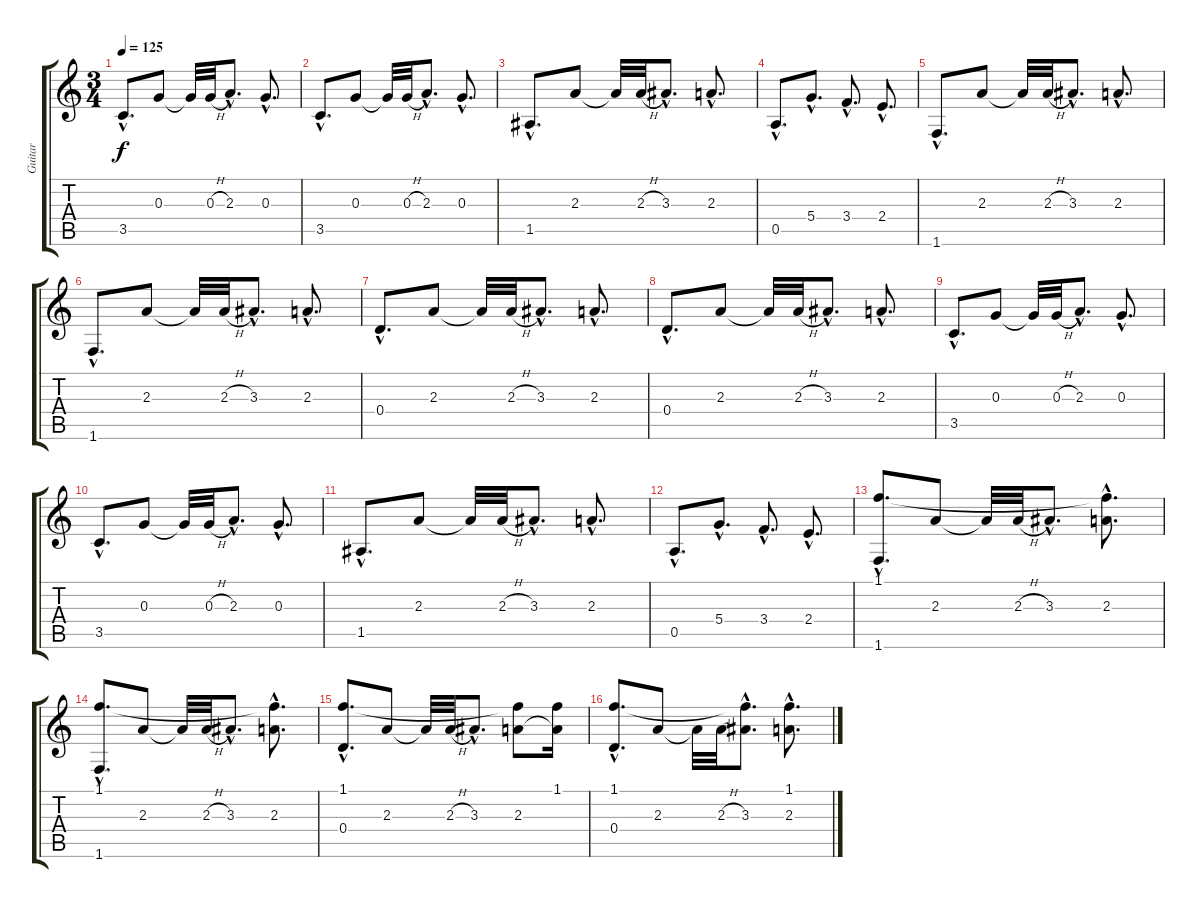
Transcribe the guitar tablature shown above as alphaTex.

\track ("Guitar" "Guitar") {instrument acousticguitarnylon}
\staff {score tabs}
\tuning (E4 B3 G3 D3 A2 E2) {hide}
\ts (3 4)
\tempo 125
\clef g2
\ks c
3.5{hac}.8{d dy f} 0.3.8 0.3{t}.32 0.3{h}.32 2.3{hac}.8{d} 0.3{hac}.8{d} |
3.5{hac}.8{d} 0.3.8 0.3{t}.32 0.3{h}.32 2.3{hac}.8{d} 0.3{hac}.8{d} |
1.5{hac}.8{d} 2.3.8 2.3{t}.32 2.3{h}.32 3.3{hac}.8{d} 2.3{hac}.8{d} |
0.5{hac}.8{d} 5.4{hac}.8{d} 3.4{hac}.8{d} 2.4{hac}.8{d} |
1.6{hac}.8{d} 2.3.8 2.3{t}.32 2.3{h}.32 3.3{hac}.8{d} 2.3{hac}.8{d} |
1.6{hac}.8{d} 2.3.8 2.3{t}.32 2.3{h}.32 3.3{hac}.8{d} 2.3{hac}.8{d} |
0.4{hac}.8{d} 2.3.8 2.3{t}.32 2.3{h}.32 3.3{hac}.8{d} 2.3{hac}.8{d} |
0.4{hac}.8{d} 2.3.8 2.3{t}.32 2.3{h}.32 3.3{hac}.8{d} 2.3{hac}.8{d} |
3.5{hac}.8{d} 0.3.8 0.3{t}.32 0.3{h}.32 2.3{hac}.8{d} 0.3{hac}.8{d} |
3.5{hac}.8{d} 0.3.8 0.3{t}.32 0.3{h}.32 2.3{hac}.8{d} 0.3{hac}.8{d} |
1.5{hac}.8{d} 2.3.8 2.3{t}.32 2.3{h}.32 3.3{hac}.8{d} 2.3{hac}.8{d} |
0.5{hac}.8{d} 5.4{hac}.8{d} 3.4{hac}.8{d} 2.4{hac}.8{d} |
(1.1{hac} 1.6{hac}).8{d volume 14} 2.3.8 2.3{t}.32 2.3{h}.32 3.3{hac}.8{d} (1.1{hac t} 2.3{hac}).8{d} |
(1.1{hac} 1.6{hac}).8{d} 2.3.8 2.3{t}.32 2.3{h}.32 3.3{hac}.8{d} (1.1{hac t} 2.3{hac}).8{d} |
(1.1{hac} 0.4{hac}).8{d} 2.3.8 2.3{t}.32 2.3{h}.32 3.3{hac}.8{d} (1.1{t} 2.3).8 (1.1 2.3{t}).16 |
(1.1{hac} 0.4{hac}).8{d} 2.3.8 2.3{t}.32 2.3{h}.32 (1.1{hac t} 3.3{hac}).8{d} (1.1{hac} 2.3{hac}).8{d}
